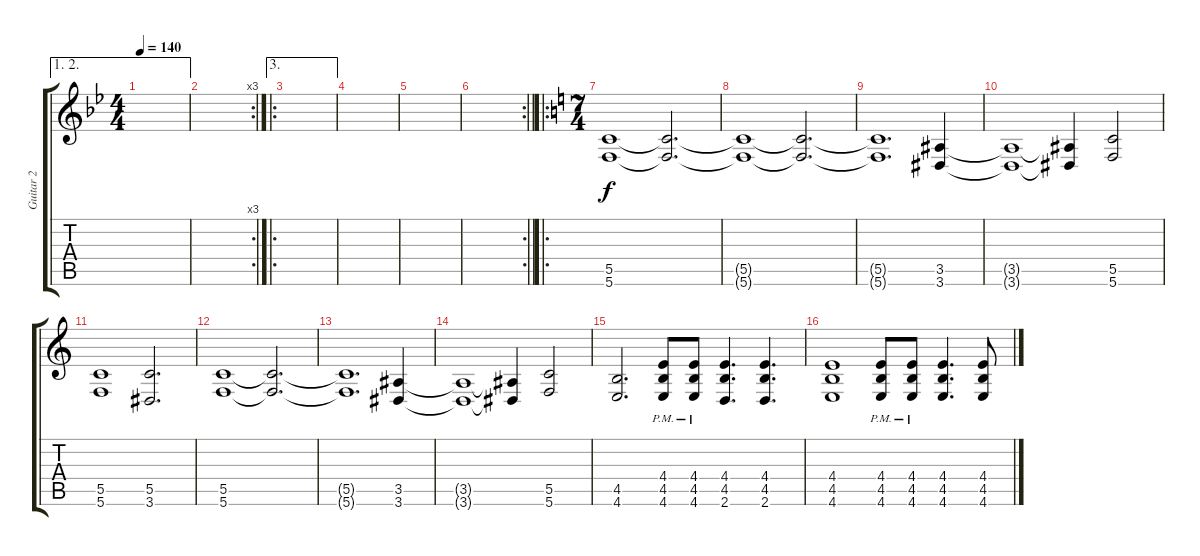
\track ("Guitar 2" "Guitar 2") {instrument distortionguitar}
\staff {score tabs}
\tuning (E4 C4 G3 C3 G2 C2) {hide}
\ae (1 2)
\ts (4 4)
\tempo 140
\clef g2
\ks gminor
|
\rc 3
|
\ae 3
\ro
|
|
|
\rc 2
\barLineRight lightlight
|
\ro
\ts (7 4)
\ks aminor
(5.5 5.6).1 (5.5{t} 5.6{t}).2{d} |
(5.5{t} 5.6{t}).1 (5.5{t} 5.6{t}).2{d} |
(5.5{t} 5.6{t}).1{d} (3.5 3.6).4 |
(3.5{t} 3.6{t}).1 (3.5{t} 3.6{t}).4 (5.5 5.6).2 |
(5.5 5.6).1 (5.5 3.6).2{d} |
(5.5 5.6).1 (5.5{t} 5.6{t}).2{d} |
(5.5{t} 5.6{t}).1{d} (3.5 3.6).4 |
(3.5{t} 3.6{t}).1 (3.5{t} 3.6{t}).4 (5.5 5.6).2 |
(4.5 4.6).2{d} (4.4 4.5{pm} 4.6{pm}).8 (4.4 4.5{pm} 4.6{pm}).8 (4.4 4.5 2.6).4{d} (4.4 4.5 2.6).4{d} |
(4.4 4.5 4.6).1 (4.4 4.5{pm} 4.6{pm}).8 (4.4 4.5{pm} 4.6{pm}).8 (4.4 4.5 4.6).4{d} (4.4 4.5 4.6).8
